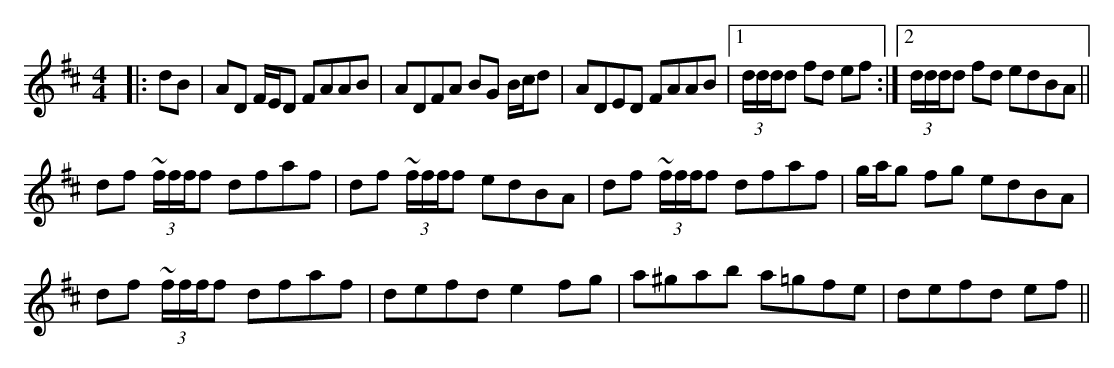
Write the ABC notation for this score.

X:1
M:4/4
K:D
|:dB|AD F/E/D FAAB|ADFA BG B/c/d|ADED FAAB|1 (3d/d/d/d fd ef:|2 (3d/d/d/d fd edBA||
df ~(3f/f/f/f dfaf|df ~(3f/f/f/f edBA|df ~(3f/f/f/f dfaf|g/a/g fg edBA|
df ~(3f/f/f/f dfaf|defd e2 fg|a^gab a=gfe|defd ef||
